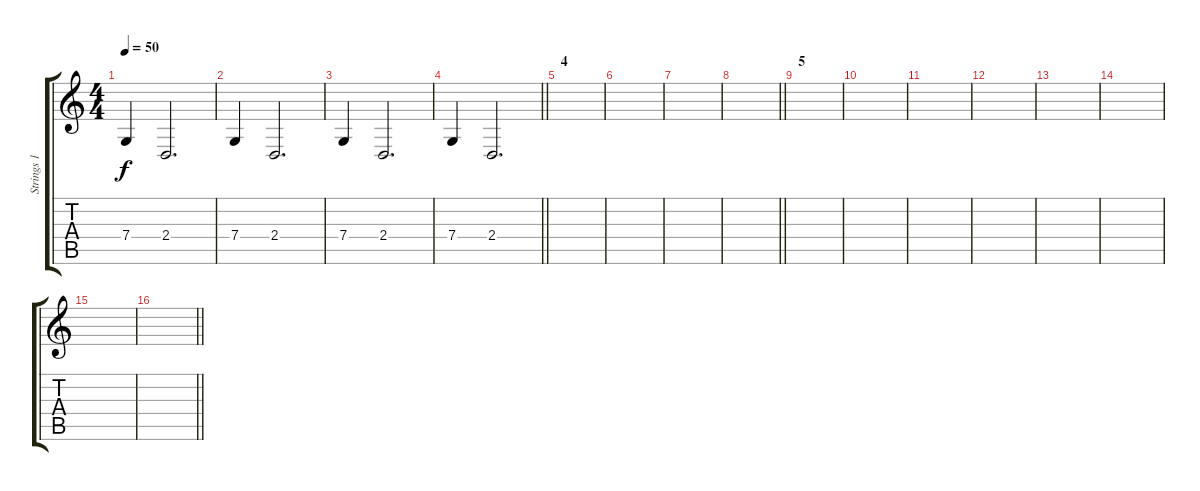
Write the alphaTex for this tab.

\track ("Strings 1 " "Strings 1 ") {instrument stringensemble1}
\staff {score tabs}
\tuning (E4 B3 G3 C3 A2 E2) {hide}
\ts (4 4)
\tempo 50
\clef g2
\ks c
7.4.4{dy f} 2.4.2{d} |
7.4.4 2.4.2{d} |
7.4.4 2.4.2{d} |
\barLineRight lightlight
7.4.4 2.4.2{d} |
\section ("" "4 ")
|
|
|
\barLineRight lightlight
|
\section ("" "5")
|
|
|
|
|
|
|
\barLineRight lightlight
